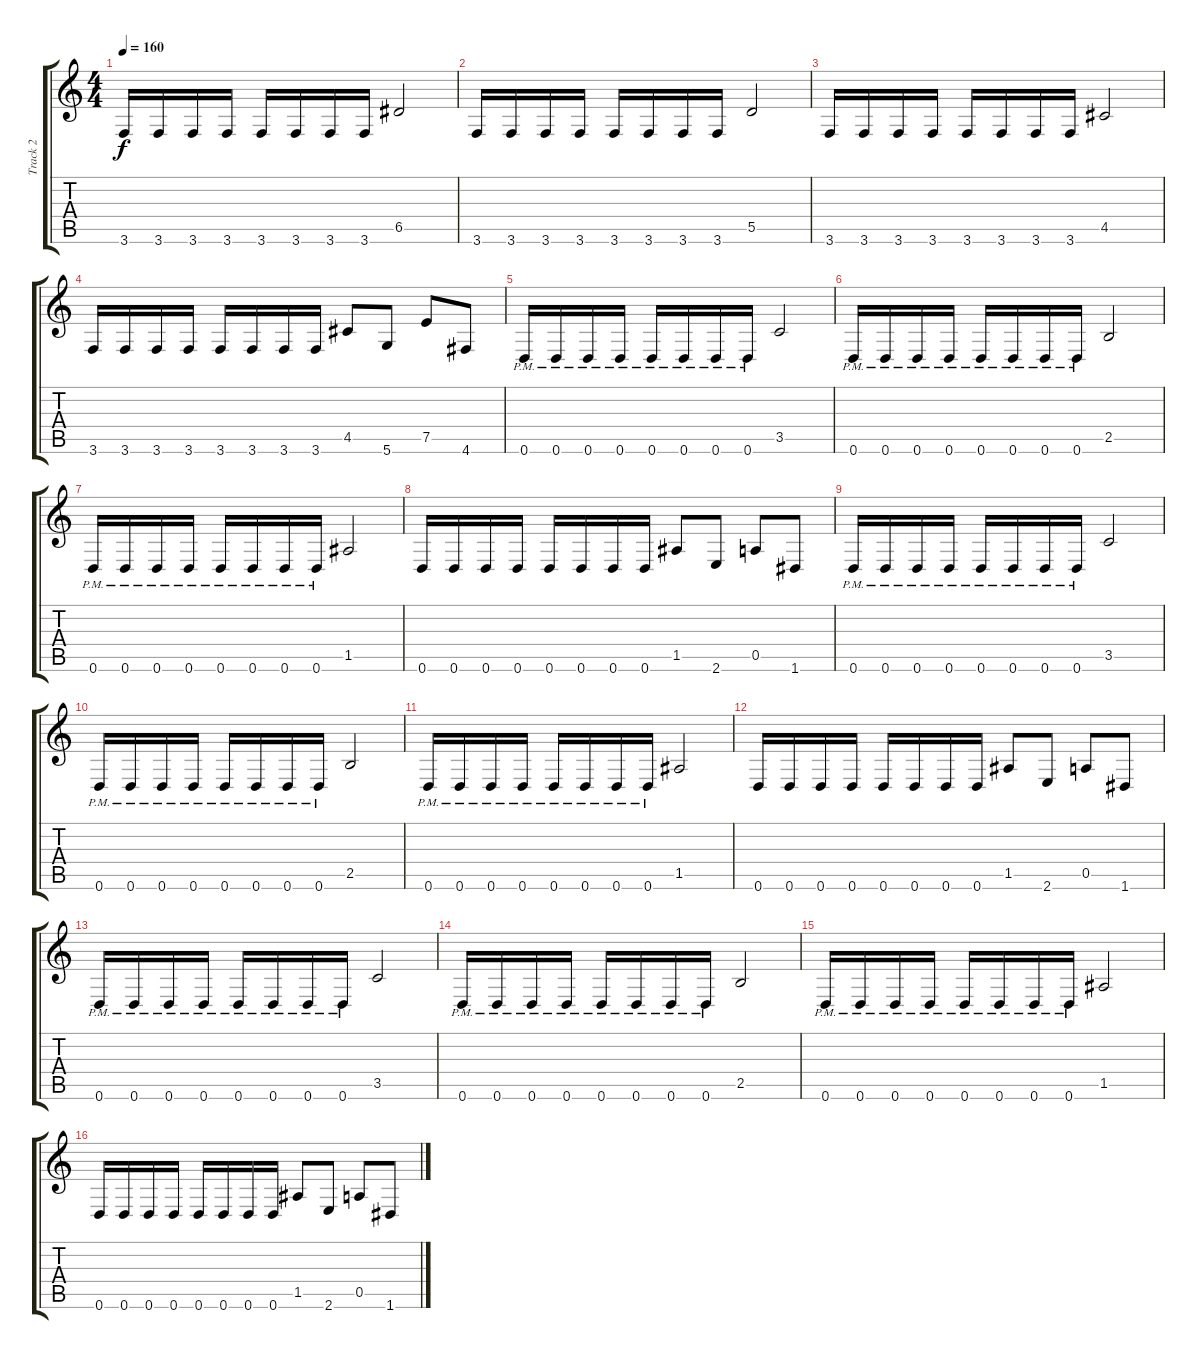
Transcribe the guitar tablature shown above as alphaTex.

\track ("Track 2" "Track 2") {instrument distortionguitar}
\staff {score tabs}
\tuning (D4 G3 C3 F2 A2 D2) {hide}
\ts (4 4)
\tempo 160
\clef g2
\ks c
3.6.16{dy f} 3.6.16 3.6.16 3.6.16 3.6.16 3.6.16 3.6.16 3.6.16 6.5.2 |
3.6.16 3.6.16 3.6.16 3.6.16 3.6.16 3.6.16 3.6.16 3.6.16 5.5.2 |
3.6.16 3.6.16 3.6.16 3.6.16 3.6.16 3.6.16 3.6.16 3.6.16 4.5.2 |
3.6.16 3.6.16 3.6.16 3.6.16 3.6.16 3.6.16 3.6.16 3.6.16 4.5.8 5.6.8 7.5.8 4.6.8 |
0.6{pm}.16 0.6{pm}.16 0.6{pm}.16 0.6{pm}.16 0.6{pm}.16 0.6{pm}.16 0.6{pm}.16 0.6{pm}.16 3.5.2 |
0.6{pm}.16 0.6{pm}.16 0.6{pm}.16 0.6{pm}.16 0.6{pm}.16 0.6{pm}.16 0.6{pm}.16 0.6{pm}.16 2.5.2 |
0.6{pm}.16 0.6{pm}.16 0.6{pm}.16 0.6{pm}.16 0.6{pm}.16 0.6{pm}.16 0.6{pm}.16 0.6{pm}.16 1.5.2 |
0.6.16 0.6.16 0.6.16 0.6.16 0.6.16 0.6.16 0.6.16 0.6.16 1.5.8 2.6.8 0.5.8 1.6.8 |
0.6{pm}.16 0.6{pm}.16 0.6{pm}.16 0.6{pm}.16 0.6{pm}.16 0.6{pm}.16 0.6{pm}.16 0.6{pm}.16 3.5.2 |
0.6{pm}.16 0.6{pm}.16 0.6{pm}.16 0.6{pm}.16 0.6{pm}.16 0.6{pm}.16 0.6{pm}.16 0.6{pm}.16 2.5.2 |
0.6{pm}.16 0.6{pm}.16 0.6{pm}.16 0.6{pm}.16 0.6{pm}.16 0.6{pm}.16 0.6{pm}.16 0.6{pm}.16 1.5.2 |
0.6.16 0.6.16 0.6.16 0.6.16 0.6.16 0.6.16 0.6.16 0.6.16 1.5.8 2.6.8 0.5.8 1.6.8 |
0.6{pm}.16 0.6{pm}.16 0.6{pm}.16 0.6{pm}.16 0.6{pm}.16 0.6{pm}.16 0.6{pm}.16 0.6{pm}.16 3.5.2 |
0.6{pm}.16 0.6{pm}.16 0.6{pm}.16 0.6{pm}.16 0.6{pm}.16 0.6{pm}.16 0.6{pm}.16 0.6{pm}.16 2.5.2 |
0.6{pm}.16 0.6{pm}.16 0.6{pm}.16 0.6{pm}.16 0.6{pm}.16 0.6{pm}.16 0.6{pm}.16 0.6{pm}.16 1.5.2 |
0.6.16 0.6.16 0.6.16 0.6.16 0.6.16 0.6.16 0.6.16 0.6.16 1.5.8 2.6.8 0.5.8 1.6.8
